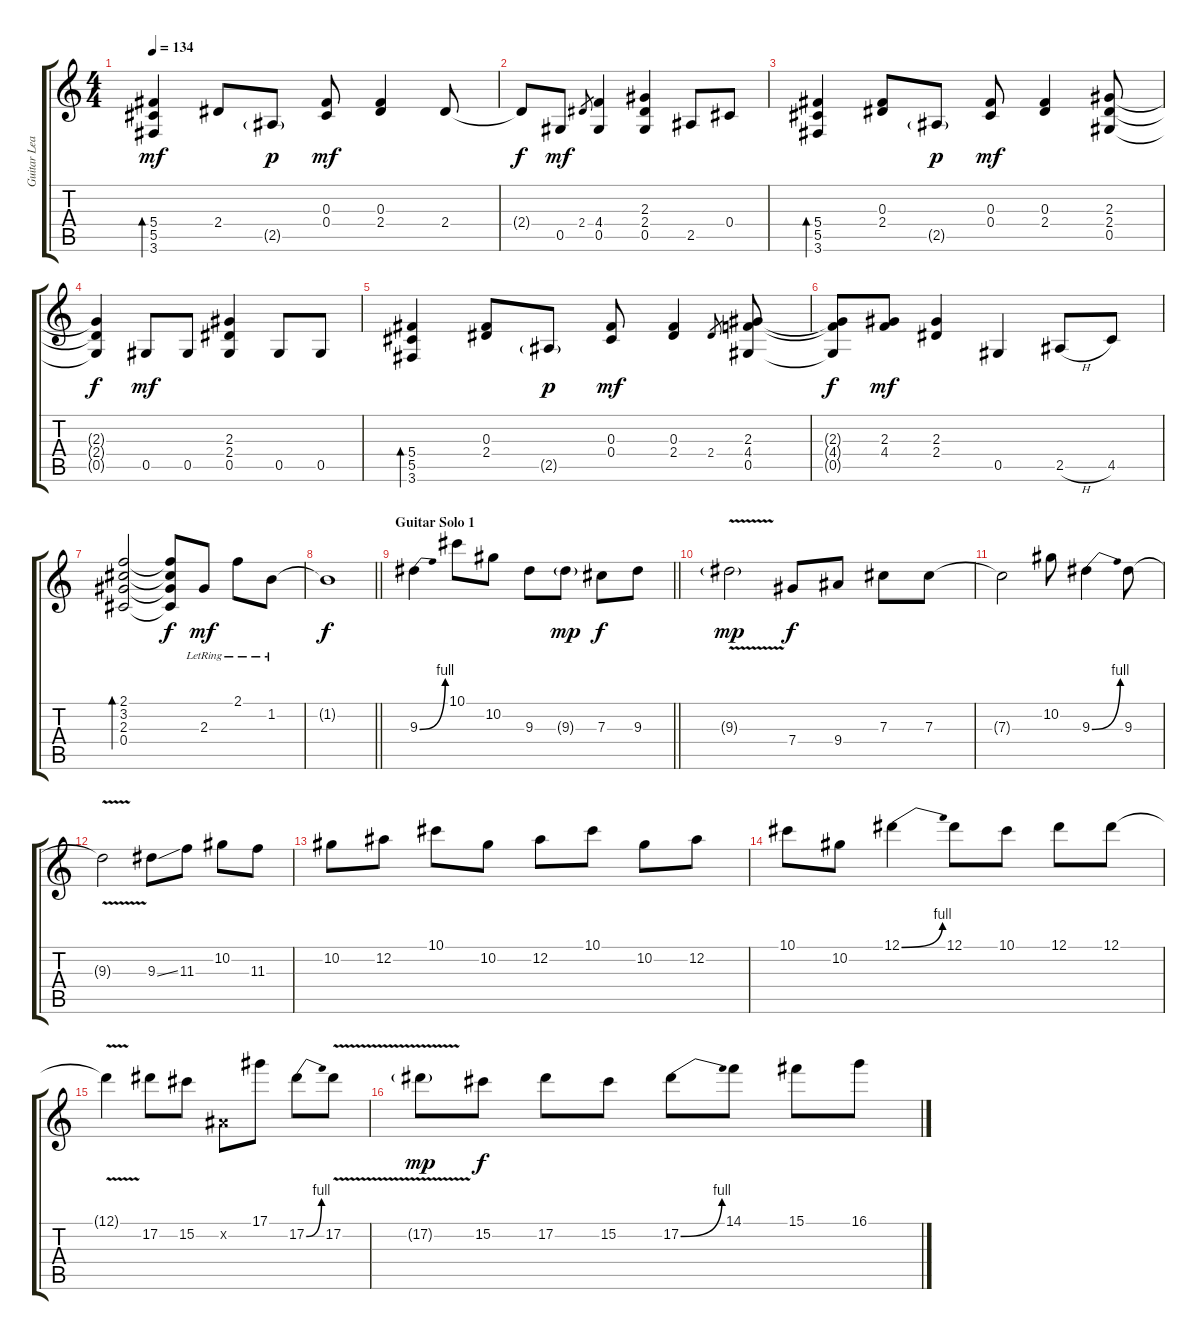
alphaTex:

\track ("Guitar Lead (Slash)" "Guitar Lea") {instrument acousticguitarsteel}
\staff {score tabs}
\tuning (Eb4 Bb3 Gb3 Db3 Ab2 Eb2) {hide}
\ts (4 4)
\tempo 134
\clef g2
\ks c
(5.4 5.5 3.6).4{bd 120 dy mf} 2.4.8 2.5{g}.8{dy p} (0.3 0.4).8{dy mf} (0.3 2.4).4 2.4.8 |
2.4{t}.8{dy f} 0.5.8{dy mf} 2.4.8{gr} (4.4 0.5).4 (2.3 2.4 0.5).4 2.5.8 0.4.8 |
(5.4 5.5 3.6).4{bd 120} (0.3 2.4).8 2.5{g}.8{dy p} (0.3 0.4).8{dy mf} (0.3 2.4).4 (2.3 2.4 0.5).8 |
(2.3{t} 2.4{t} 0.5{t}).4{dy f} 0.5.8{dy mf} 0.5.8 (2.3 2.4 0.5).4 0.5.8 0.5.8 |
(5.4 5.5 3.6).4{bd 120} (0.3 2.4).8 2.5{g}.8{dy p} (0.3 0.4).8{dy mf} (0.3 2.4).4 2.4.8{gr} (2.3 4.4 0.5).8 |
(2.3{t} 4.4{t} 0.5{t}).8{dy f} (2.3 4.4).8{dy mf} (2.3 2.4).4 0.5.4 2.5{h}.8 4.5.8 |
(2.1 3.2 2.3 0.4).2{bd 120} (2.1{t} 3.2{t} 2.3{t} 0.4{t}).8{dy f} 2.3{lr}.8{dy mf} 2.1{lr}.8 1.2{lr}.8 |
\barLineRight lightlight
1.2{t}.1{dy f} |
\section ("" "Guitar Solo 1")
\barLineRight lightlight
9.3{be (bend 0 0 60 4)}.4 10.1.8 10.2.8 9.3.8 9.3{g}.8{dy mp} 7.3.8{dy f} 9.3.8 |
9.3{v g}.2{dy mp} 7.4.8{dy f} 9.4.8 7.3.8 7.3.8 |
7.3{t}.2 10.2.8 9.3{be (bend 0 0 60 4)}.4 9.3.8 |
9.3{v t}.2 9.3{ss}.8 11.3.8 10.2.8 11.3.8 |
10.2.8 12.2.8 10.1.8 10.2.8 12.2.8 10.1.8 10.2.8 12.2.8 |
10.1.8 10.2.8 12.1{be (bend 0 0 60 4)}.4 12.1.8 10.1.8 12.1.8 12.1.8 |
12.1{v t}.4 17.2.8 15.2.8 0.2{x}.8 17.1.8 17.2{be (bend 0 0 60 4)}.8 17.2{v}.8 |
17.2{v g}.8{dy mp} 15.2.8{dy f} 17.2.8 15.2.8 17.2{be (bend 0 0 60 4)}.8 14.1.8 15.1.8 16.1.8
